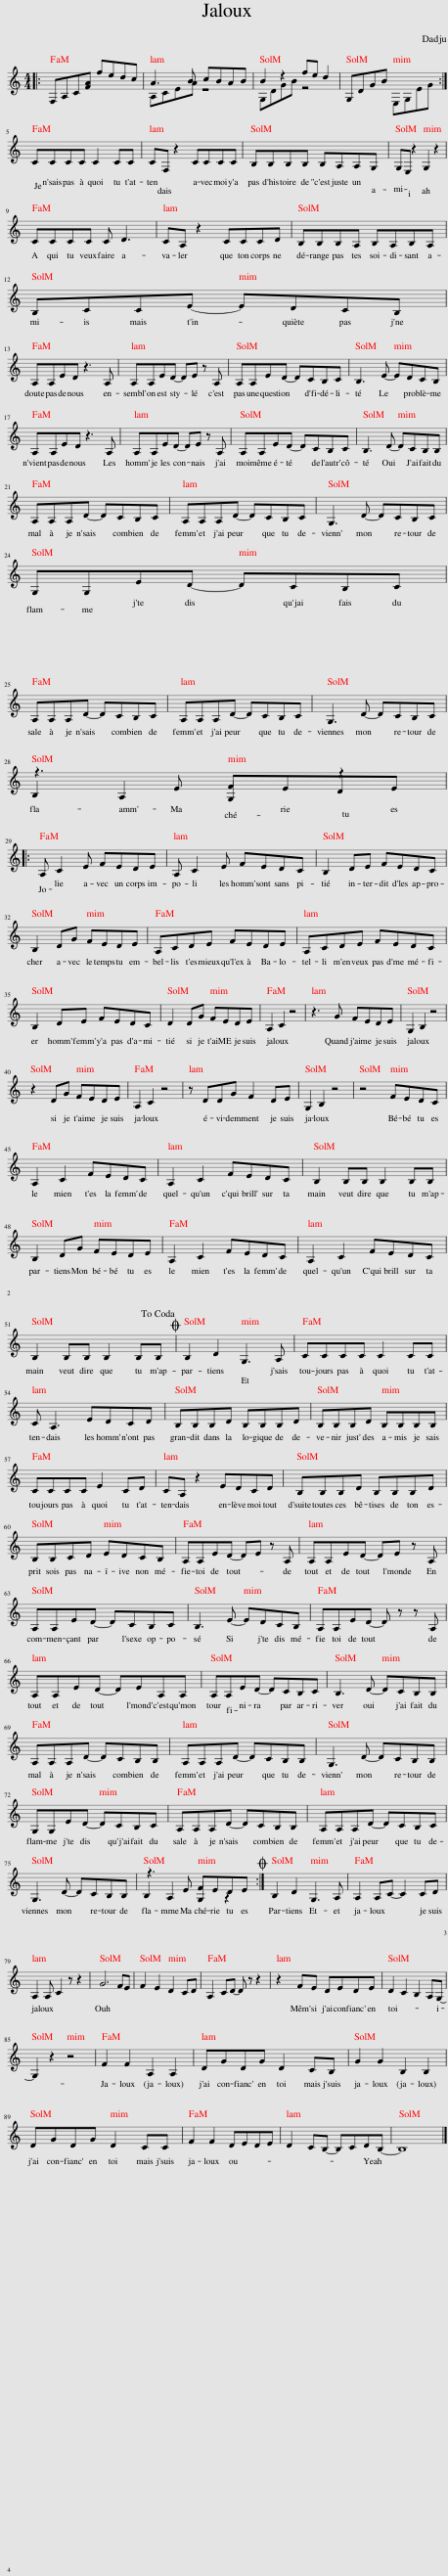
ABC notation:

X:1
%%score ( 1 2 )
L:1/8
M:4/4
I:linebreak $
K:C
V:1 treble
V:2 treble
V:1
|: F,A,C[FA] fedc | A,CEA z4 | G,DGB fe d2 | G,DGB E,G,EG :|$ CCCC C2 CC | %5
 CF, z2 CCCC | B,B,B,B, B,A,A,G, | G,E, z2 G,2 z2 |$ CCCC C D3 | CA, z2 CCCD | %10
 B,B,B,A, B,A,B,A, |$ B,CCE- EDCB, |$ A,A,ED z3 A, | A,A,ED- DE z A, | A,A,ED- DCB,C | %15
 B,3 E- EDCB, |$ A,A,ED z3 A, | A,A,ED- DE z A, | A,A,ED- DCB,C | B,3 D- DCB,B, |$ %20
 A,A,A,D- DCB,C | A,A,A,D- DCB,C | G,3 D- DCB,C |$ G,G,ED- DCB,C |$ A,A,A,D- DCB,C | %25
 A,A,A,D- DCB,C | G,3 D- DCB,C |$ B,2 A,2 G,2 z2 |:$ A, C2 E FEDE | A, C2 E FEDC | %30
 B,2 DE FEDC |$ B,2 DG FEDE | A,CDE FEDE | A,CDE FEDC |$ B,2 DE FEDC | %35
 D2 DG FEDE | A,2 C2 z4 | z3 G FEDE | G,2 B,2 z4 |$ z2 DG FEDE | %40
 A,2 C2 z4 | z DDG F2 DE | G,2 B,2 z4 | z4 FEDC |$ A,2 C2 FEDC | %45
 A,2 C2 FEDC | B,2 B,B, B,2 B,B, |$ B,2 DG FEDE | A,2 C2 FEDC | A,2 C2 FEDC |$ %50
O B,2 B,B, B,2 B,B, | B,2 D2 G,3 A,!dacoda! | CCCC C2 CC |$ C A,3 EDCD | B,B,B,D B,B,B,D | %55
 B,B,B,D B,B,B,B, |$ CCCC E2 CD | CA, z2 EDCD | B,B,B,D B,B,B,D |$ B,B,CD EDCB, | %60
 A,A,ED- DE z A, | A,A,ED- DE z A, |$ A,A,ED- DCB,C | B,3 E- EDCB, | A,A,ED- D z z A, |$ %65
 A,A,ED- DEA,A, | A,A,ED- DCB,C | B,3 D- DCB,B, |$ A,A,A,D- DCB,B, | A,A,A,D- DCB,B, | %70
 G,3 D- DCB,B, |$ G,G,ED- DCB,C | A,A,A,D- DCB,B, | A,A,A,D- DCB,C |$ G,3 D- DCB,B, | %75
 B,2 A,2 G,2 z2 :| B,2 D2 G,3 A, |O A,2 A,C- C2 CD |$ A,2 A, C2 z z2 | G6 FE | %80
 F2 E2 D2 CD | A,2 CD- D z z2 | z2 FE DEDE | D2 C2 B,2 A,G,- |$ G,2 z2 z4 | %85
 F2 F2 A,2 A,2 | DGDG D2 CB, | G2 G2 B,2 B,2 |$ DGDG D2 CC | F2 F2 DEDE | %90
 D2 CB,- B,CDB,- | B,8 |] %92
V:2
|: x8 | A3 B cBAB | B2 z2 z4 | x8 :|$ x8 | %5
 x8 | x8 | x8 |$ x8 | x8 | %10
 x8 |$ x8 |$ x8 | x8 | x8 | %15
 x8 |$ x8 | x8 | x8 | x8 |$ %20
 x8 | x8 | x8 |$ x8 |$ x8 | %25
 x8 | x8 |$ z3 E FEDE |:$ x8 | x8 | %30
 x8 |$ x8 | x8 | x8 |$ x8 | %35
 x8 | x8 | x8 | x8 |$ x8 | %40
 x8 | x8 | x8 | x8 |$ x8 | %45
 x8 | x8 |$ x8 | x8 | x8 |$ %50
 x8 | x8 | x8 |$ x8 | x8 | %55
 x8 |$ x8 | x8 | x8 |$ x8 | %60
 x8 | x8 |$ x8 | x8 | x8 |$ %65
 x8 | x8 | x8 |$ x8 | x8 | %70
 x8 |$ x8 | x8 | x8 |$ x8 | %75
 z3 E FEDE :| x8 | x8 |$ x8 | x8 | %80
 x8 | x8 | x8 | x8 |$ x8 | %85
 x8 | x8 | x8 |$ x8 | x8 | %90
 x8 | x8 |] %92
